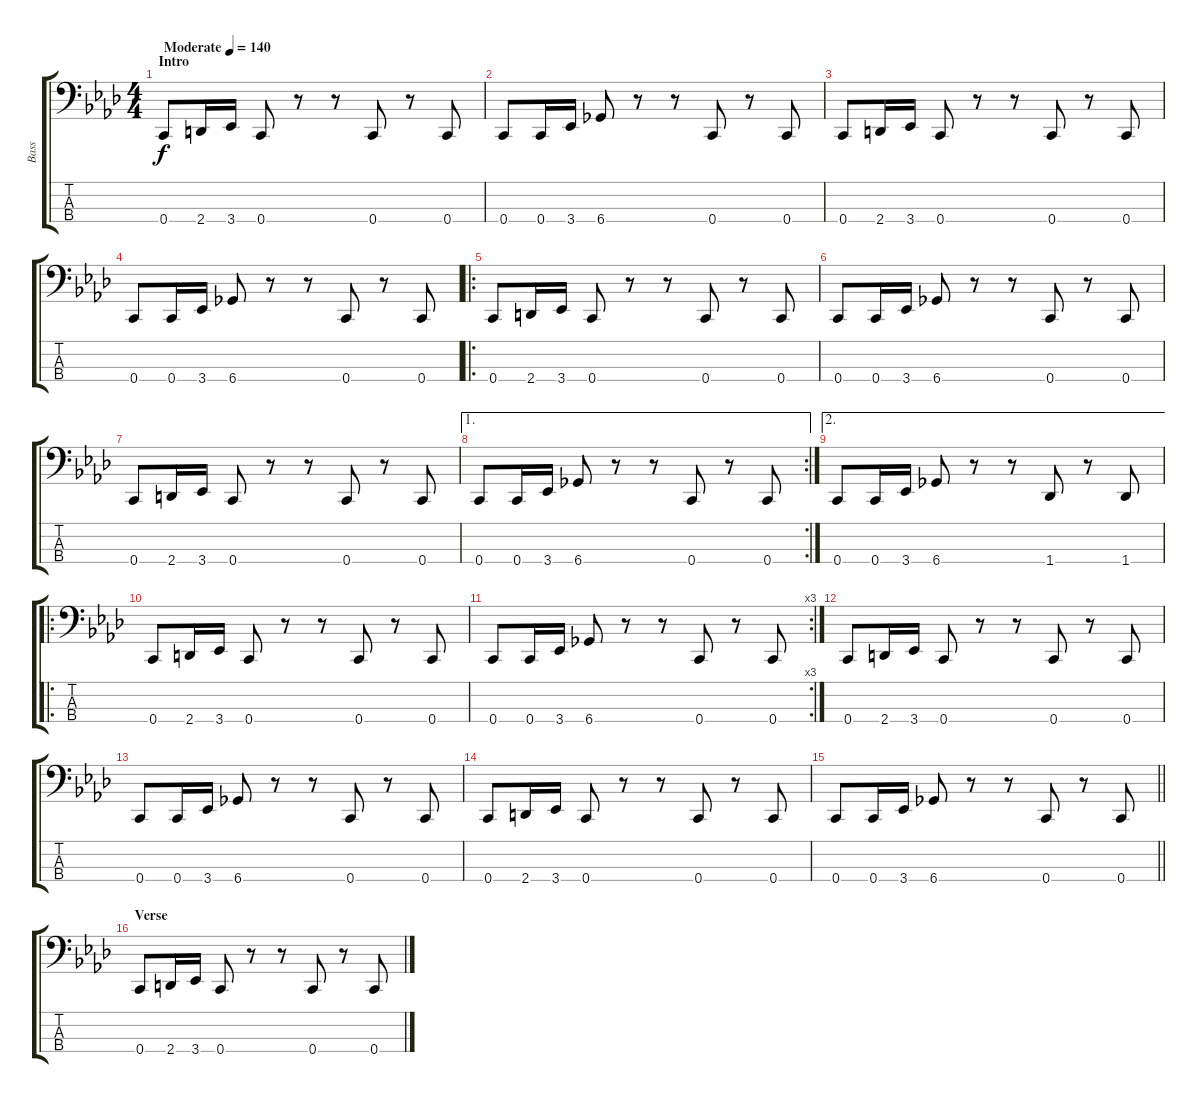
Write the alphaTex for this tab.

\track ("Bass" "Bass") {instrument electricbasspick}
\staff {score tabs}
\tuning (F2 C2 G1 C1) {hide}
\ts (4 4)
\section ("" "Intro")
\tempo (140 "Moderate")
\clef f4
\ks ab
0.4.8{dy f instrument electricbasspick} 2.4.16 3.4.16 0.4.8 r.8 r.8 0.4.8 r.8 0.4.8 |
0.4.8 0.4.16 3.4.16 6.4.8 r.8 r.8 0.4.8 r.8 0.4.8 |
0.4.8 2.4.16 3.4.16 0.4.8 r.8 r.8 0.4.8 r.8 0.4.8 |
0.4.8 0.4.16 3.4.16 6.4.8 r.8 r.8 0.4.8 r.8 0.4.8 |
\ro
0.4.8 2.4.16 3.4.16 0.4.8 r.8 r.8 0.4.8 r.8 0.4.8 |
0.4.8 0.4.16 3.4.16 6.4.8 r.8 r.8 0.4.8 r.8 0.4.8 |
0.4.8 2.4.16 3.4.16 0.4.8 r.8 r.8 0.4.8 r.8 0.4.8 |
\ae 1
\rc 2
0.4.8 0.4.16 3.4.16 6.4.8 r.8 r.8 0.4.8 r.8 0.4.8 |
\ae 2
0.4.8 0.4.16 3.4.16 6.4.8 r.8 r.8 1.4.8 r.8 1.4.8 |
\ro
0.4.8 2.4.16 3.4.16 0.4.8 r.8 r.8 0.4.8 r.8 0.4.8 |
\rc 3
0.4.8 0.4.16 3.4.16 6.4.8 r.8 r.8 0.4.8 r.8 0.4.8 |
0.4.8 2.4.16 3.4.16 0.4.8 r.8 r.8 0.4.8 r.8 0.4.8 |
0.4.8 0.4.16 3.4.16 6.4.8 r.8 r.8 0.4.8 r.8 0.4.8 |
0.4.8 2.4.16 3.4.16 0.4.8 r.8 r.8 0.4.8 r.8 0.4.8 |
\barLineRight lightlight
0.4.8 0.4.16 3.4.16 6.4.8 r.8 r.8 0.4.8 r.8 0.4.8 |
\section ("" "Verse")
0.4.8 2.4.16 3.4.16 0.4.8 r.8 r.8 0.4.8 r.8 0.4.8
